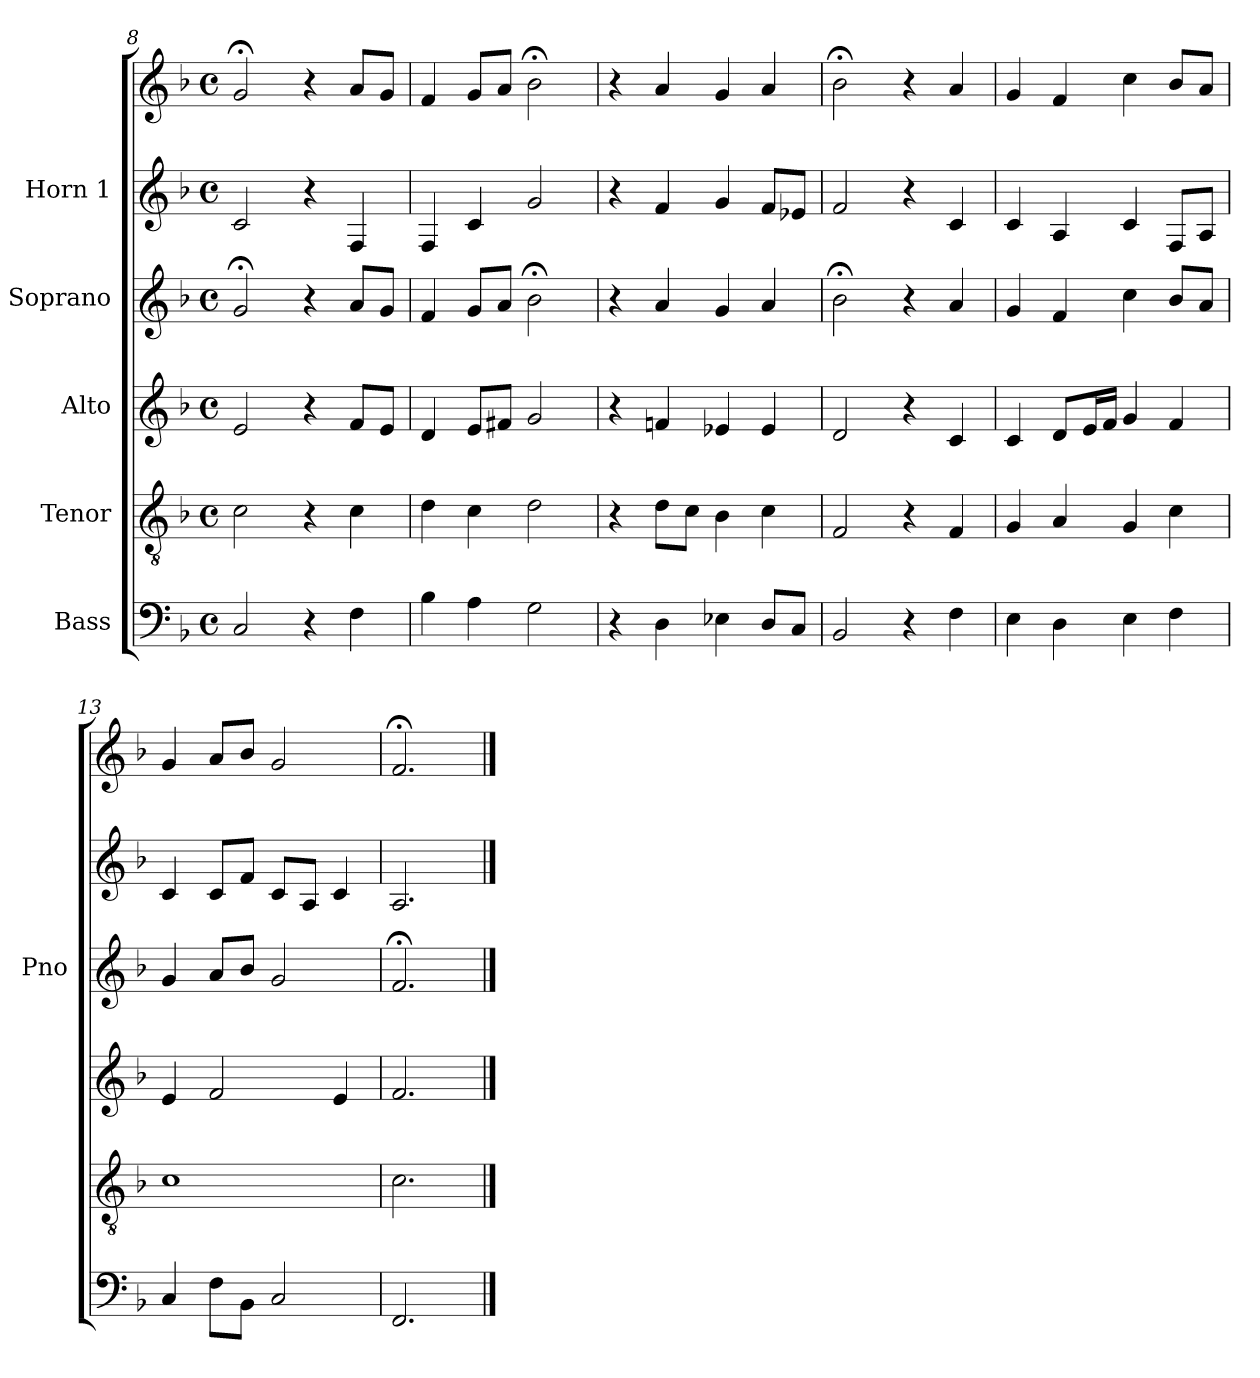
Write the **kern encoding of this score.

**kern	**kern	**kern	**kern	**kern	**kern
*part5	*part4	*part3	*part2	*part1	*part1
*staff6	*staff5	*staff4	*staff3	*staff2	*staff1
*I"Bass	*I"Tenor	*I"Alto	*I"Soprano	*I"Horn 1	*
*	*	*	*I'Pno	*	*
*clefF4	*clefGv2	*clefG2	*clefG2	*clefG2	*clefG2
*k[b-]	*k[b-]	*k[b-]	*k[b-]	*k[b-]	*k[b-]
*F:	*F:	*F:	*F:	*F:	*F:
*M4/4	*M4/4	*M4/4	*M4/4	*M4/4	*M4/4
*met(c)	*met(c)	*met(c)	*met(c)	*met(c)	*met(c)
=8	=8	=8	=8	=8	=8
2C/	2c\	2e/	2g;</	2c/	2g;</
4r	4r	4r	4r	4r	4r
4F\	4c\	8f/L	8a/L	4F/	8a/L
.	.	8e/J	8g/J	.	8g/J
=9	=9	=9	=9	=9	=9
4B-\	4d\	4d/	4f/	4F/	4f/
4A\	4c\	8e/L	8g/L	4c/	8g/L
.	.	8f#X/J	8a/J	.	8a/J
2G\	2d\	2g/	2b-;<\	2g/	2b-;<\
!!LO:PB:g=z
=10	=10	=10	=10	=10	=10
4r	4r	4r	4r	4r	4r
4D\	8d\L	4fn/	4a/	4f/	4a/
.	8c\J	.	.	.	.
4E-X\	4B-\	4e-X/	4g/	4g/	4g/
8D/L	4c\	4e-/	4a/	8f/L	4a/
8C/J	.	.	.	8e-X/J	.
=11	=11	=11	=11	=11	=11
2BB-/	2F/	2d/	2b-;<\	2f/	2b-;<\
4r	4r	4r	4r	4r	4r
4F\	4F/	4c/	4a/	4c/	4a/
=12	=12	=12	=12	=12	=12
4E\	4G/	4c/	4g/	4c/	4g/
4D\	4A/	8d/L	4f/	4A/	4f/
.	.	16e/L	.	.	.
.	.	16f/JJ	.	.	.
4E\	4G/	4g/	4cc\	4c/	4cc\
4F\	4c\	4f/	8b-/L	8F/L	8b-/L
.	.	.	8a/J	8A/J	8a/J
=13	=13	=13	=13	=13	=13
4C/	1c	4e/	4g/	4c/	4g/
8F\L	.	2f/	8a/L	8c/L	8a/L
8BB-\J	.	.	8b-/J	8f/J	8b-/J
2C/	.	.	2g/	8c/L	2g/
.	.	.	.	8A/J	.
.	.	4e/	.	4c/	.
=14	=14	=14	=14	=14	=14
2.FF/	2.c\	2.f/	2.f;</	2.A/	2.f;</
==	==	==	==	==	==
*-	*-	*-	*-	*-	*-
